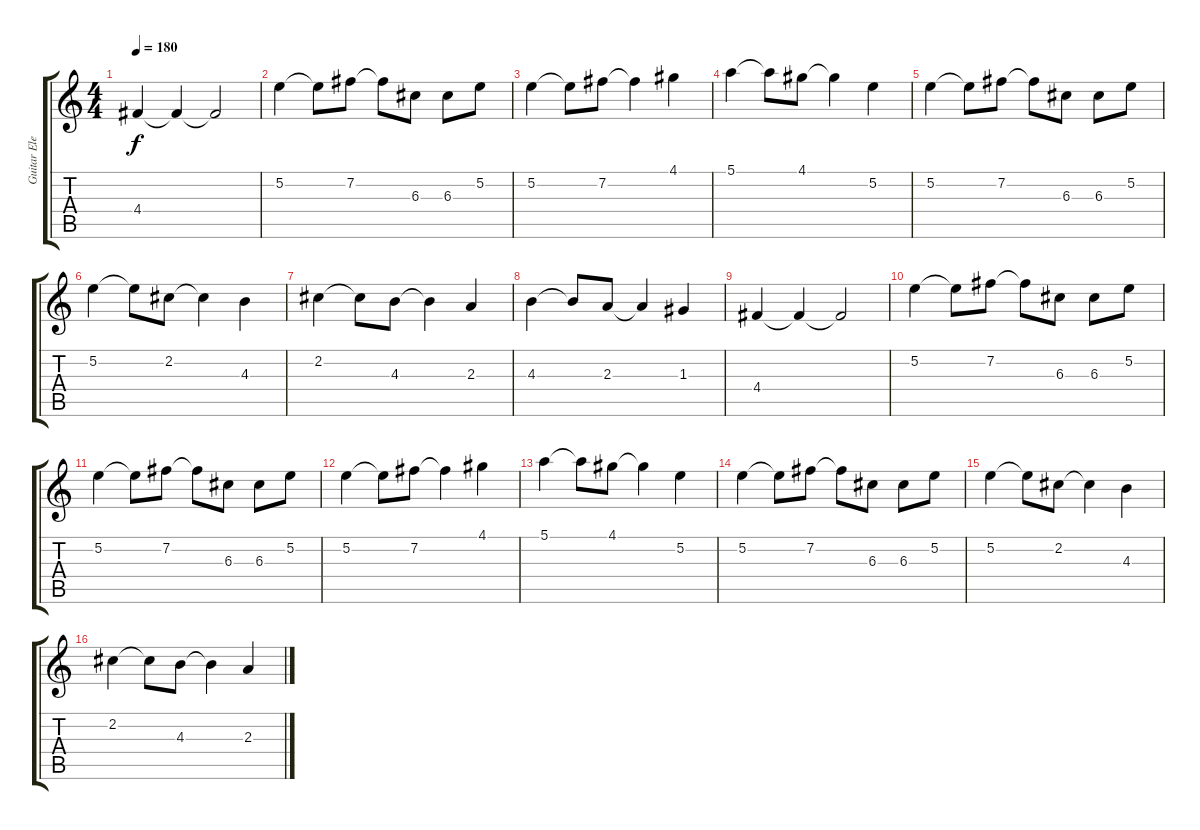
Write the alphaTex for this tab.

\track ("Guitar Electrique" "Guitar Ele") {instrument distortionguitar}
\staff {score tabs}
\tuning (E4 B3 G3 D3 A2 E2) {hide}
\ts (4 4)
\tempo 180
\clef g2
\ks c
4.4.4{dy f} 4.4{t}.4 4.4{t}.2 |
5.2.4 5.2{t}.8 7.2.8 7.2{t}.8 6.3.8 6.3.8 5.2.8 |
5.2.4 5.2{t}.8 7.2.8 7.2{t}.4 4.1.4 |
5.1.4 5.1{t}.8 4.1.8 4.1{t}.4 5.2.4 |
5.2.4 5.2{t}.8 7.2.8 7.2{t}.8 6.3.8 6.3.8 5.2.8 |
5.2.4 5.2{t}.8 2.2.8 2.2{t}.4 4.3.4 |
2.2.4 2.2{t}.8 4.3.8 4.3{t}.4 2.3.4 |
4.3.4 4.3{t}.8 2.3.8 2.3{t}.4 1.3.4 |
4.4.4 4.4{t}.4 4.4{t}.2 |
5.2.4 5.2{t}.8 7.2.8 7.2{t}.8 6.3.8 6.3.8 5.2.8 |
5.2.4 5.2{t}.8 7.2.8 7.2{t}.8 6.3.8 6.3.8 5.2.8 |
5.2.4 5.2{t}.8 7.2.8 7.2{t}.4 4.1.4 |
5.1.4 5.1{t}.8 4.1.8 4.1{t}.4 5.2.4 |
5.2.4 5.2{t}.8 7.2.8 7.2{t}.8 6.3.8 6.3.8 5.2.8 |
5.2.4 5.2{t}.8 2.2.8 2.2{t}.4 4.3.4 |
2.2.4 2.2{t}.8 4.3.8 4.3{t}.4 2.3.4
